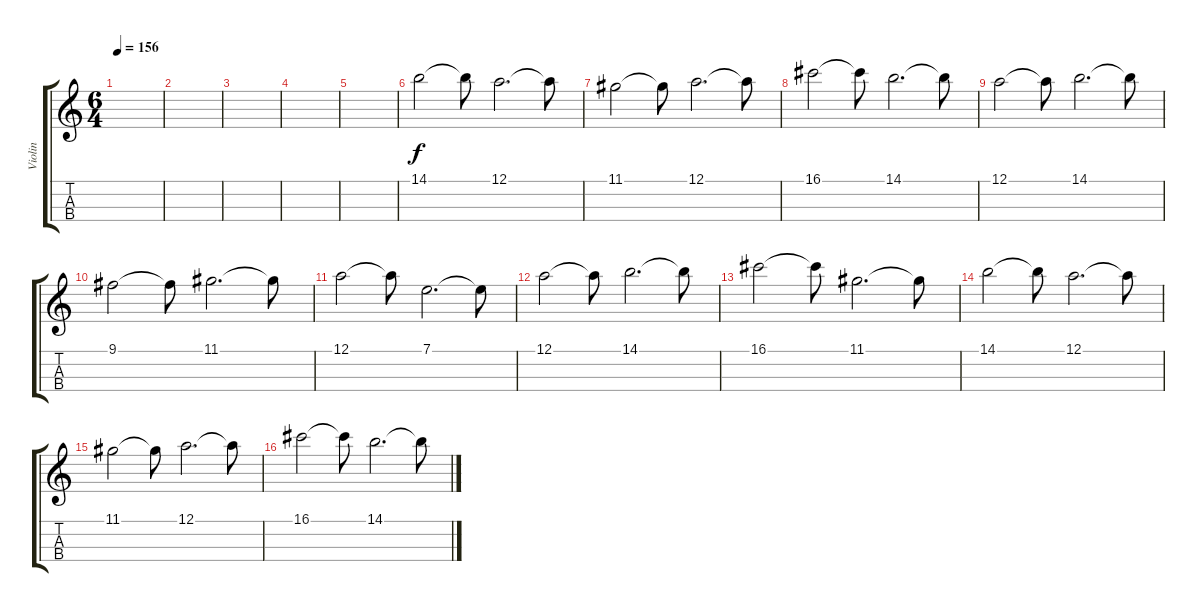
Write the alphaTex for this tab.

\track ("Violin" "Violin") {instrument tremolostrings}
\staff {score tabs}
\tuning (A4 D4 G3 C3) {hide}
\ts (6 4)
\tempo 156
\clef g2
\ks c
|
|
|
|
|
14.1.2{balance 13} 14.1{t}.8 12.1.2{d} 12.1{t}.8 |
11.1.2 11.1{t}.8 12.1.2{d} 12.1{t}.8 |
16.1.2 16.1{t}.8 14.1.2{d} 14.1{t}.8 |
12.1.2 12.1{t}.8 14.1.2{d} 14.1{t}.8 |
9.1.2 9.1{t}.8 11.1.2{d} 11.1{t}.8 |
12.1.2 12.1{t}.8 7.1.2{d} 7.1{t}.8 |
12.1.2 12.1{t}.8 14.1.2{d} 14.1{t}.8 |
16.1.2 16.1{t}.8 11.1.2{d} 11.1{t}.8 |
14.1.2{balance 13} 14.1{t}.8 12.1.2{d} 12.1{t}.8 |
11.1.2 11.1{t}.8 12.1.2{d} 12.1{t}.8 |
16.1.2 16.1{t}.8 14.1.2{d} 14.1{t}.8
